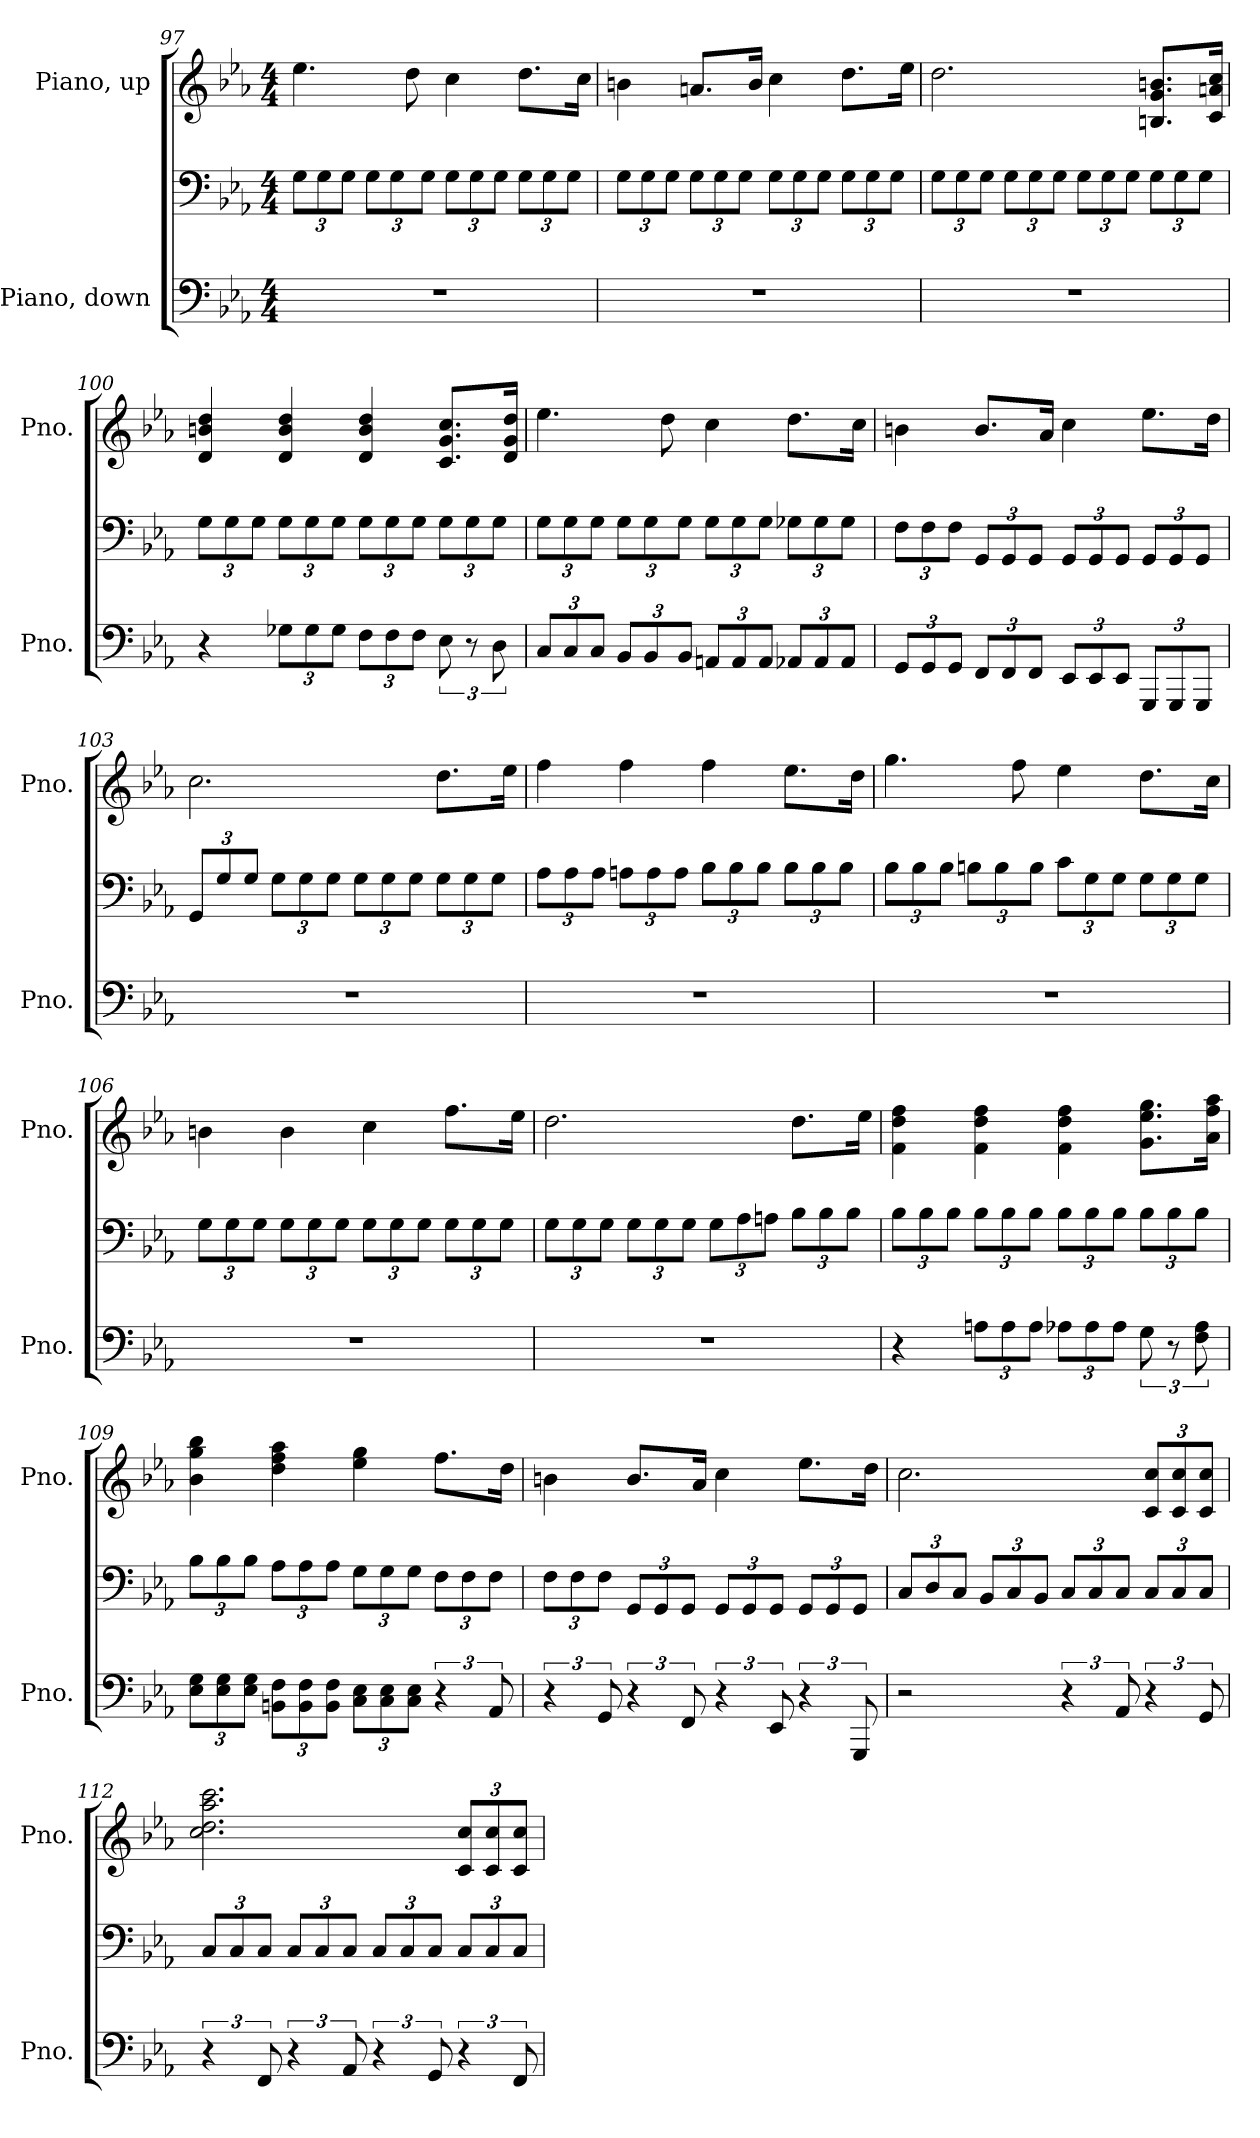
**kern	**kern	**kern
*part2	*part2	*part1
*staff3	*staff2	*staff1
*I"Piano, down	*	*I"Piano, up
*I'Pno.	*	*I'Pno.
!!LO:LB:g=z
*clefF4	*clefF4	*clefG2
*k[b-e-a-]	*k[b-e-a-]	*k[b-e-a-]
*M4/4	*M4/4	*M4/4
*	*Xbrackettup	*
=97	=97	=97
1r	12G\L	4.ee-\
.	12G\	.
.	12G\J	.
.	12G\L	.
.	12G\	.
.	.	8dd\
.	12G\J	.
.	12G\L	4cc\
.	12G\	.
.	12G\J	.
.	12G\L	8.dd\L
.	12G\	.
.	12G\J	.
.	.	16cc\Jk
=98	=98	=98
1r	12G\L	4bn\
.	12G\	.
.	12G\J	.
.	12G\L	8.an/L
.	12G\	.
.	12G\J	.
.	.	16b/Jk
.	12G\L	4cc\
.	12G\	.
.	12G\J	.
.	12G\L	8.dd\L
.	12G\	.
.	12G\J	.
.	.	16ee-\Jk
=99	=99	=99
1r	12G\L	2.dd\
.	12G\	.
.	12G\J	.
.	12G\L	.
.	12G\	.
.	12G\J	.
.	12G\L	.
.	12G\	.
.	12G\J	.
.	12G\L	8.Bn/ 8.g/ 8.bn/L
.	12G\	.
.	12G\J	.
.	.	16c/ 16an/ 16cc/Jk
!!LO:PB:g=z
=100	=100	=100
4r	12G\L	4d/ 4bn/ 4dd/
.	12G\	.
.	12G\J	.
*Xbrackettup	*	*
12G-X\L	12G\L	4d/ 4b/ 4dd/
12G-\	12G\	.
12G-\J	12G\J	.
12F\L	12G\L	4d/ 4b/ 4dd/
12F\	12G\	.
12F\J	12G\J	.
*brackettup	*	*
12E-\	12G\L	8.c/ 8.g/ 8.cc/L
12r	12G\	.
12D\	12G\J	.
.	.	16d/ 16g/ 16dd/Jk
=101	=101	=101
*Xbrackettup	*	*
12C/L	12G\L	4.ee-\
12C/	12G\	.
12C/J	12G\J	.
12BB-/L	12G\L	.
12BB-/	12G\	.
.	.	8dd\
12BB-/J	12G\J	.
12AAn/L	12G\L	4cc\
12AA/	12G\	.
12AA/J	12G\J	.
12AA-X/L	12G-X\L	8.dd\L
12AA-/	12G-\	.
12AA-/J	12G-\J	.
.	.	16cc\Jk
=102	=102	=102
12GG/L	12F\L	4bn\
12GG/	12F\	.
12GG/J	12F\J	.
12FF/L	12GG/L	8.b/L
12FF/	12GG/	.
12FF/J	12GG/J	.
.	.	16a-/Jk
12EE-/L	12GG/L	4cc\
12EE-/	12GG/	.
12EE-/J	12GG/J	.
12GGG/L	12GG/L	8.ee-\L
12GGG/	12GG/	.
12GGG/J	12GG/J	.
.	.	16dd\Jk
!!LO:LB:g=z
=103	=103	=103
1r	12GG/L	2.cc\
.	12G/	.
.	12G/J	.
.	12G\L	.
.	12G\	.
.	12G\J	.
.	12G\L	.
.	12G\	.
.	12G\J	.
.	12G\L	8.dd\L
.	12G\	.
.	12G\J	.
.	.	16ee-\Jk
=104	=104	=104
1r	12A-\L	4ff\
.	12A-\	.
.	12A-\J	.
.	12An\L	4ff\
.	12A\	.
.	12A\J	.
.	12B-\L	4ff\
.	12B-\	.
.	12B-\J	.
.	12B-\L	8.ee-\L
.	12B-\	.
.	12B-\J	.
.	.	16dd\Jk
=105	=105	=105
1r	12B-\L	4.gg\
.	12B-\	.
.	12B-\J	.
.	12Bn\L	.
.	12B\	.
.	.	8ff\
.	12B\J	.
.	12c\L	4ee-\
.	12G\	.
.	12G\J	.
.	12G\L	8.dd\L
.	12G\	.
.	12G\J	.
.	.	16cc\Jk
!!LO:LB:g=z
=106	=106	=106
1r	12G\L	4bn\
.	12G\	.
.	12G\J	.
.	12G\L	4b\
.	12G\	.
.	12G\J	.
.	12G\L	4cc\
.	12G\	.
.	12G\J	.
.	12G\L	8.ff\L
.	12G\	.
.	12G\J	.
.	.	16ee-\Jk
=107	=107	=107
1r	12G\L	2.dd\
.	12G\	.
.	12G\J	.
.	12G\L	.
.	12G\	.
.	12G\J	.
.	12G\L	.
.	12A-\	.
.	12An\J	.
.	12B-\L	8.dd\L
.	12B-\	.
.	12B-\J	.
.	.	16ee-\Jk
=108	=108	=108
4r	12B-\L	4f\ 4dd\ 4ff\
.	12B-\	.
.	12B-\J	.
12An\L	12B-\L	4f\ 4dd\ 4ff\
12A\	12B-\	.
12A\J	12B-\J	.
12A-X\L	12B-\L	4f\ 4dd\ 4ff\
12A-\	12B-\	.
12A-\J	12B-\J	.
*brackettup	*	*
12G\	12B-\L	8.g\ 8.ee-\ 8.gg\L
12r	12B-\	.
12F\ 12A-\	12B-\J	.
.	.	16a-\ 16ff\ 16aa-\Jk
!!LO:LB:g=z
=109	=109	=109
*Xbrackettup	*	*
12E-\ 12G\L	12B-\L	4b-\ 4gg\ 4bb-\
12E-\ 12G\	12B-\	.
12E-\ 12G\J	12B-\J	.
12BBn\ 12F\L	12A-\L	4dd\ 4ff\ 4aa-\
12BB\ 12F\	12A-\	.
12BB\ 12F\J	12A-\J	.
12C\ 12E-\L	12G\L	4ee-\ 4gg\
12C\ 12E-\	12G\	.
12C\ 12E-\J	12G\J	.
*brackettup	*	*
6r	12F\L	8.ff\L
.	12F\	.
12AA-/	12F\J	.
.	.	16dd\Jk
=110	=110	=110
6r	12F\L	4bn\
.	12F\	.
12GG/	12F\J	.
6r	12GG/L	8.b/L
.	12GG/	.
12FF/	12GG/J	.
.	.	16a-/Jk
6r	12GG/L	4cc\
.	12GG/	.
12EE-/	12GG/J	.
6r	12GG/L	8.ee-\L
.	12GG/	.
12GGG/	12GG/J	.
.	.	16dd\Jk
=111	=111	=111
2r	12C/L	2.cc\
.	12D/	.
.	12C/J	.
.	12BB-/L	.
.	12C/	.
.	12BB-/J	.
6r	12C/L	.
.	12C/	.
12AA-/	12C/J	.
*	*	*Xbrackettup
6r	12C/L	12c/ 12cc/L
.	12C/	12c/ 12cc/
12GG/	12C/J	12c/ 12cc/J
!!LO:PB:g=z
=112	=112	=112
6r	12C/L	2.cc\ 2.dd\ 2.aa-\ 2.ccc\
.	12C/	.
12FF/	12C/J	.
6r	12C/L	.
.	12C/	.
12AA-/	12C/J	.
6r	12C/L	.
.	12C/	.
12GG/	12C/J	.
6r	12C/L	12c/ 12cc/L
.	12C/	12c/ 12cc/
12FF/	12C/J	12c/ 12cc/J
=	=	=
*-	*-	*-
